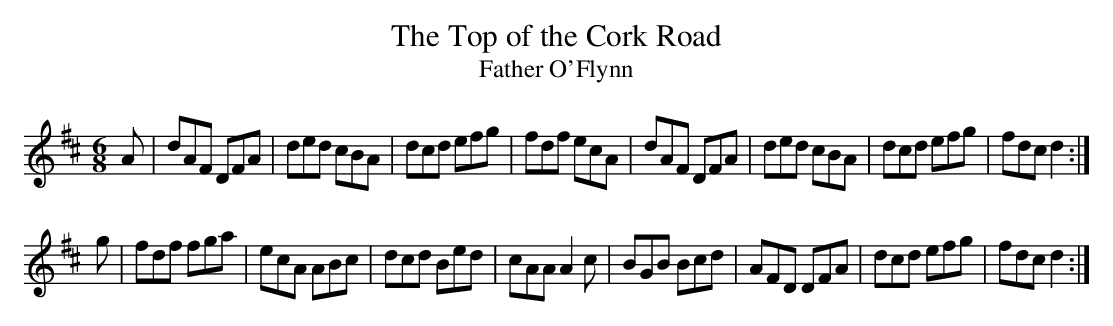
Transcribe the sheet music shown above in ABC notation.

X:1
T:Top of the Cork Road, The
T:Father O'Flynn
M:6/8
L:1/8
K:D
A|dAF DFA|ded cBA|dcd efg|fdf ecA|dAF DFA|ded cBA|dcd efg|fdc d2:|
g|fdf fga|ecA ABc|dcd Bed|cAA A2c|BGB Bcd|AFD DFA|dcd efg|fdc d2:|
